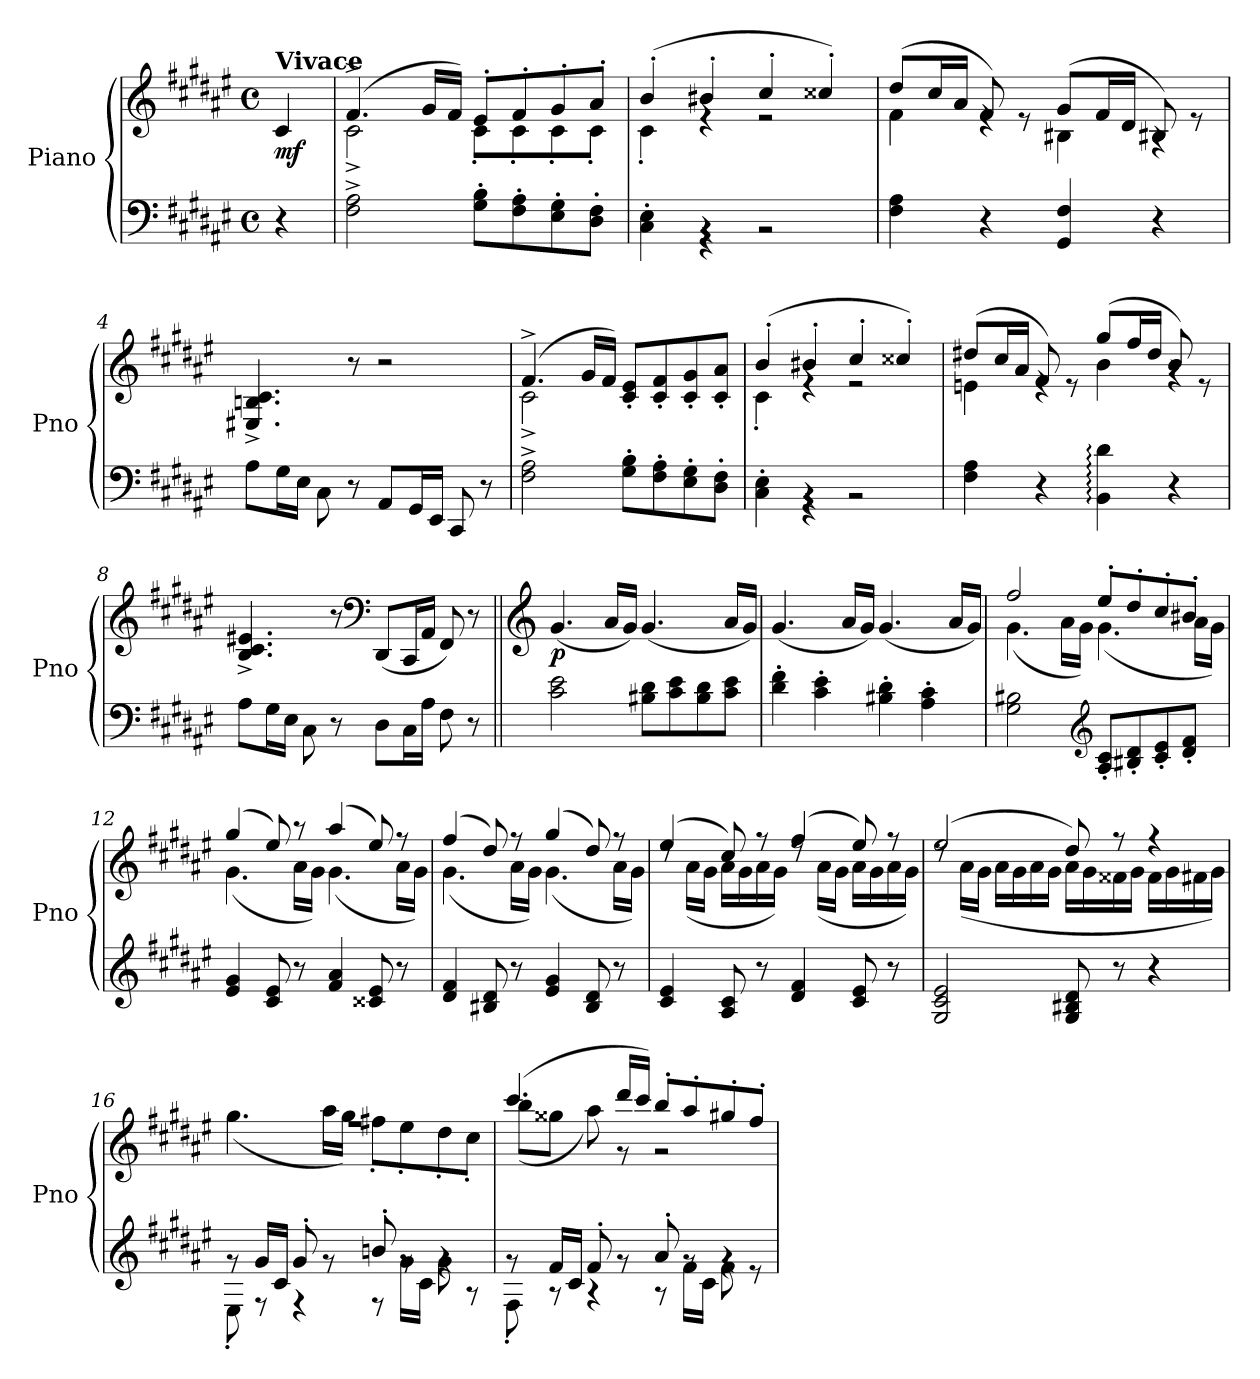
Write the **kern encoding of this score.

**kern	**kern	**dynam
*part1	*part1	*part1
*staff2	*staff1	*staff1/2
*I"Piano	*	*
*I'Pno	*	*
*clefF4	*clefG2	*
*k[f#c#g#d#a#e#]	*k[f#c#g#d#a#e#]	*
*M4/4	*M4/4	*
*met(c)	*met(c)	*
=	=	=
!	!LO:TX:a:B:t=Vivace	!
!	!	!LO:DY:b
4r	4c#/	mf
=1	=1	=1
*	*^	*
2F#\^ 2A#\^	(4.f#^/	2c#^\	.
.	16g#/LL	.	.
.	16f#/JJ)	.	.
8G#\' 8B\'L	8e#'/L	8c#'\L	.
8F#\' 8A#\'	8f#'/	8c#'\	.
8E#\' 8G#\'	8g#'/	8c#'\	.
8D#\' 8F#\'J	8a#'/J	8c#'\J	.
=2	=2	=2	=2
*^	*	*	*
4C#\' 4E#\'	4ryy	(4b'/	4c#'\	.
4rBB	4r	4b#X'/	4re	.
2rBB	2r	4cc#'/	2re	.
.	.	4cc##X'/)	.	.
*v	*v	*	*	*
=3	=3	=3	=3
4F#\ 4A#\	(8dd#/L	4f#\	.
.	16cc#/L	.	.
.	16a#/JJ	.	.
4r	8f#/)	4re	.
.	8re	.	.
4GG#/ 4F#/	(8g#/L	4B#X\	.
.	16f#/L	.	.
.	16d#/JJ	.	.
4r	8B#X/)	4rA	.
.	8re	.	.
*	*v	*v	*
!!LO:LB:g=z
=4	=4	=4
8A#\L	4.E#X/^ 4.Bn/^ 4.c#/^	.
16G#\L	.	.
16E#\JJ	.	.
8C#\	.	.
8r	8r	.
8AA#/L	2r	.
16GG#/L	.	.
16EE#/JJ	.	.
8CC#/	.	.
8r	.	.
=5	=5	=5
*	*^	*
2F#\^ 2A#\^	(4.f#^/	2c#^\	.
.	16g#/LL	.	.
.	16f#/JJ)	.	.
8G#\' 8B\'L	8c#/' 8e#/'L	2ryy	.
8F#\' 8A#\'	8c#/' 8f#/'	.	.
8E#\' 8G#\'	8c#/' 8g#/'	.	.
8D#\' 8F#\'J	8c#/' 8a#/'J	.	.
=6	=6	=6	=6
*^	*	*	*
4C#\' 4E#\'	4ryy	(4b'/	4c#'\	.
4rBB	4r	4b#X'/	4re	.
2rBB	2r	4cc#'/	2re	.
.	.	4cc##X'/)	.	.
*v	*v	*	*	*
=7	=7	=7	=7
4F#\ 4A#\	(8dd#X/L	4en\	.
.	16cc#/L	.	.
.	16a#/JJ	.	.
4r	8f#/)	4re	.
.	8re	.	.
4BB\: 4d#\:	(8gg#/L	4b\	.
.	16ff#/L	.	.
.	16dd#/JJ	.	.
4r	8b/)	4rg	.
.	8re	.	.
*	*v	*v	*
!!LO:LB:g=z
=8	=8	=8
8A#\L	4.B/^ 4.c#/^ 4.e#X/^	.
16G#\L	.	.
16E#\JJ	.	.
8C#\	.	.
8r	8r	.
*	*clefF4	*
8D#\L	(8DD#/L	.
16C#\L	16CC#/L	.
16A#\JJ	16AA#/JJ	.
8F#\	8FF#/)	.
8r	8r	.
=9||	=9||	=9||
*	*clefG2	*
!	!	!LO:DY:b
2c#\ 2e#\	(4.g#/	p
.	16a#/LL	.
.	16g#/JJ)	.
8B#X\ 8d#\L	(4.g#/	.
8c#\ 8e#\	.	.
8B#\ 8d#\	.	.
8c#\ 8e#\J	16a#/LL	.
.	16g#/JJ)	.
=10	=10	=10
4d#\' 4f#\'	(4.g#/	.
4c#\' 4e#\'	.	.
.	16a#/LL	.
.	16g#/JJ)	.
4B#X\' 4d#\'	(4.g#/	.
4A#\' 4c#\'	.	.
.	16a#/LL	.
.	16g#/JJ)	.
=11	=11	=11
*	*^	*
2G#\ 2B#X\	2ff#/	(4.g#\	.
.	.	16a#\LL	.
.	.	16g#\JJ)	.
*clefG2	*	*	*
8A#/' 8c#/'L	8ee#'/L	(4.g#\	.
8B#X/' 8d#/'	8dd#'/	.	.
8c#/' 8e#/'	8cc#'/	.	.
8d#/' 8f#/'J	8b#X'/J	16a#\LL	.
.	.	16g#\JJ)	.
!!LO:LB:g=z	!!
=12	=12	=12	=12
4e#/ 4g#/	(4gg#/	(4.g#\	.
8c#/ 8e#/	8ee#/)	.	.
8r	8r	16a#\LL	.
.	.	16g#\JJ)	.
4f#/ 4a#/	(4aa#/	(4.g#\	.
8c##X/ 8e#/	8ee#/)	.	.
8r	8r	16a#\LL	.
.	.	16g#\JJ)	.
=13	=13	=13	=13
4d#/ 4f#/	(4ff#/	(4.g#\	.
8B#X/ 8d#/	8dd#/)	.	.
8r	8r	16a#\LL	.
.	.	16g#\JJ)	.
4e#/ 4g#/	(4gg#/	(4.g#\	.
8B#/ 8d#/	8dd#/)	.	.
8r	8r	16a#\LL	.
.	.	16g#\JJ)	.
=14	=14	=14	=14
4c#/ 4e#/	(4ee#/	8rdd	.
.	.	(16a#\LL	.
.	.	16g#\JJ	.
8A#/ 8c#/	8cc#/)	16a#\LL	.
.	.	16g#\	.
8r	8r	16a#\	.
.	.	16g#\JJ)	.
4d#/ 4f#/	(4ff#/	8rdd	.
.	.	(16a#\LL	.
.	.	16g#\JJ	.
8c#/ 8e#/	8ee#/)	16a#\LL	.
.	.	16g#\	.
8r	8r	16a#\	.
.	.	16g#\JJ)	.
!!LO:PB:g=z	!!
=15	=15	=15	=15
2G#/ 2c#/ 2e#/	(2ee#/	8rdd	.
.	.	(16a#\LL	.
.	.	16g#\JJ	.
.	.	16a#\LL	.
.	.	16g#\	.
.	.	16a#\	.
.	.	16g#\JJ	.
8G#/ 8B#X/ 8d#/	8dd#/)	16a#\LL	.
.	.	16g#\	.
8r	8r	16f##X\	.
.	.	16g#\JJ	.
4r	4r	16f##\LL	.
.	.	16g#\	.
.	.	16f#X\	.
.	.	16g#\JJ)	.
=16	=16	=16	=16
*^	*	*	*
!	!	!	!	!LO:DY:b
8rg	8E#'\	1rff	(>4.gg#\	other-dynamics
16g#/LL	8rF	.	.	.
16c#/JJ	.	.	.	.
8g#'/	4rF	.	.	.
8rg	.	.	16aa#\LL	.
.	.	.	16gg#\JJ)	.
8bn'/	8rF	.	8ff#X'\L	.
8rg	16g#\LL	.	8ee#'\	.
.	16c#\JJ	.	.	.
4rg	8g#\	.	8dd#'\	.
.	8r	.	8cc#'\J	.
=17	=17	=17	=17	=17
8rg	8F#'\	(4.ccc#/	(8bb\L	.
16f#/LL	8rA	.	8gg##X\J	.
16c#/JJ	.	.	.	.
8f#'/	4rA	.	8aa#\)	.
8rg	.	16ddd#/LL	8r	.
.	.	16ccc#/JJ)	.	.
8a#'/	8rA	8bb'/L	2r	.
8rg	16f#\LL	8aa#'/	.	.
.	16c#\JJ	.	.	.
4rg	8f#\	8gg#X'/	.	.
.	8r	8ff#'/J	.	.
*v	*v	*	*	*
*	*v	*v	*
=	=	=
*-	*-	*-
